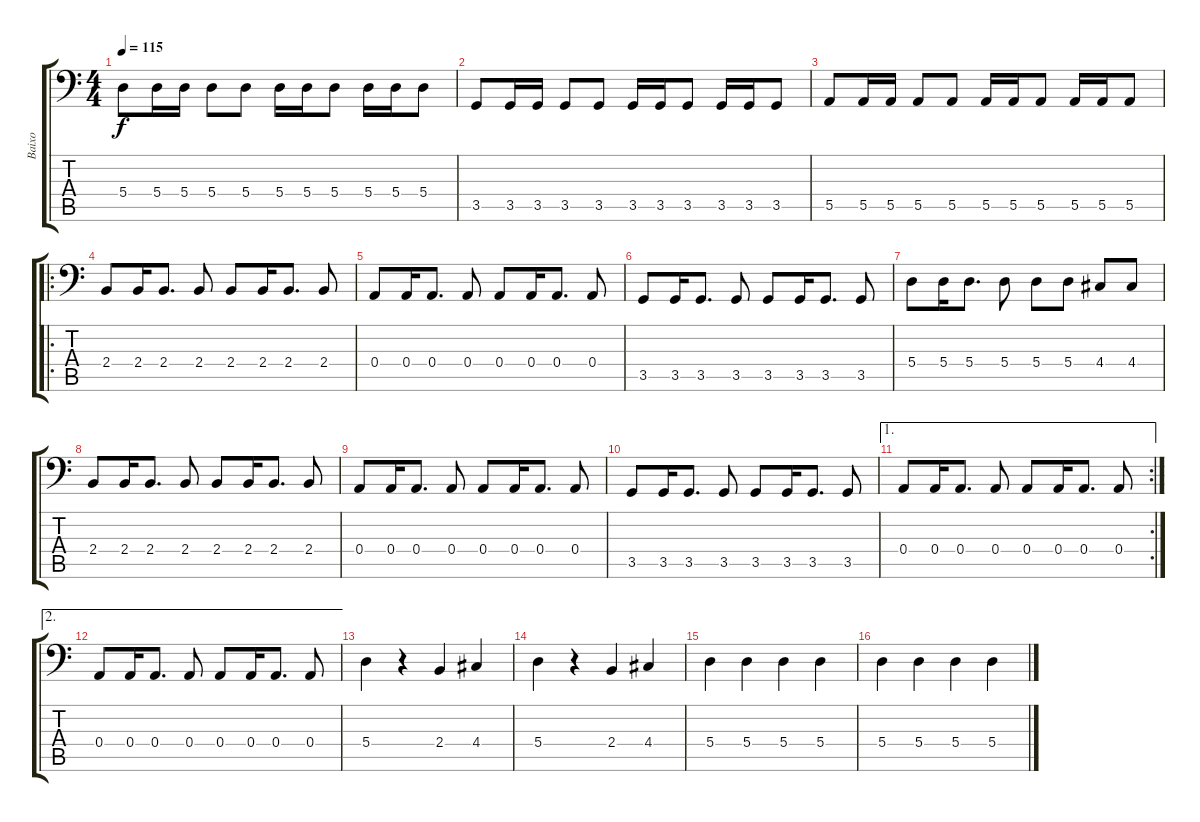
\track ("Baixo" "Baixo") {instrument electricbassfinger}
\staff {score tabs}
\tuning (C3 G2 D2 A1 E1 B0) {hide}
\ts (4 4)
\tempo 115
\clef f4
\ks c
5.4.8{dy f} 5.4.16 5.4.16 5.4.8 5.4.8 5.4.16 5.4.16 5.4.8 5.4.16 5.4.16 5.4.8 |
3.5.8 3.5.16 3.5.16 3.5.8 3.5.8 3.5.16 3.5.16 3.5.8 3.5.16 3.5.16 3.5.8 |
5.5.8 5.5.16 5.5.16 5.5.8 5.5.8 5.5.16 5.5.16 5.5.8 5.5.16 5.5.16 5.5.8 |
\ro
2.4.8 2.4.16 2.4.8{d} 2.4.8 2.4.8 2.4.16 2.4.8{d} 2.4.8 |
0.4.8 0.4.16 0.4.8{d} 0.4.8 0.4.8 0.4.16 0.4.8{d} 0.4.8 |
3.5.8 3.5.16 3.5.8{d} 3.5.8 3.5.8 3.5.16 3.5.8{d} 3.5.8 |
5.4.8 5.4.16 5.4.8{d} 5.4.8 5.4.8 5.4.8 4.4.8 4.4.8 |
2.4.8 2.4.16 2.4.8{d} 2.4.8 2.4.8 2.4.16 2.4.8{d} 2.4.8 |
0.4.8 0.4.16 0.4.8{d} 0.4.8 0.4.8 0.4.16 0.4.8{d} 0.4.8 |
3.5.8 3.5.16 3.5.8{d} 3.5.8 3.5.8 3.5.16 3.5.8{d} 3.5.8 |
\ae 1
\rc 2
0.4.8 0.4.16 0.4.8{d} 0.4.8 0.4.8 0.4.16 0.4.8{d} 0.4.8 |
\ae 2
0.4.8 0.4.16 0.4.8{d} 0.4.8 0.4.8 0.4.16 0.4.8{d} 0.4.8 |
5.4.4 r.4 2.4.4 4.4.4 |
5.4.4 r.4 2.4.4 4.4.4 |
5.4.4 5.4.4 5.4.4 5.4.4 |
5.4.4 5.4.4 5.4.4 5.4.4
